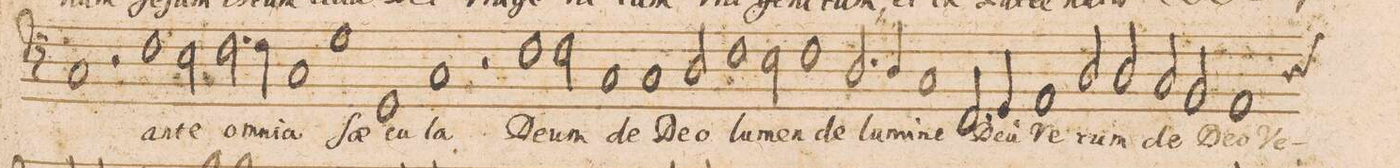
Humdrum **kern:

**kern	**text
*I"BASSVS.	*
*clefF4	*
*k[]	*
*met(C|)	*
*M2/1	*
1C	-tu(m)
*	*Xij
=35-	=35-
2r	.
1F\	an-
2E\	-te
=36-	=36-
2.F\	o-
4F\	-mni-
1C	-a
=37-	=37-
1G	Sae-
1GG	-cu-
=38-	=38-
1C	-la
2r	.
1F	De-
=39-	=39-
2F\	-um
1C	de
=40-	=40-
1C	De-
2D/	-o
1F	lu-
=41-	=41-
2E\	-men
1F	de
=42-	=42-
2.D/	lu-
4D/	-mi-
1C	-ne
=43-	=43-
2.FF/	De-
4GG/	-u(m)
1AA	Ve-
=44-	=44-
2D/	-rum
2D/	de
2C/	De-
2BBny/	-o
=45-	=45-
*custos:D	*
1AA	Ve-
*-	*-
